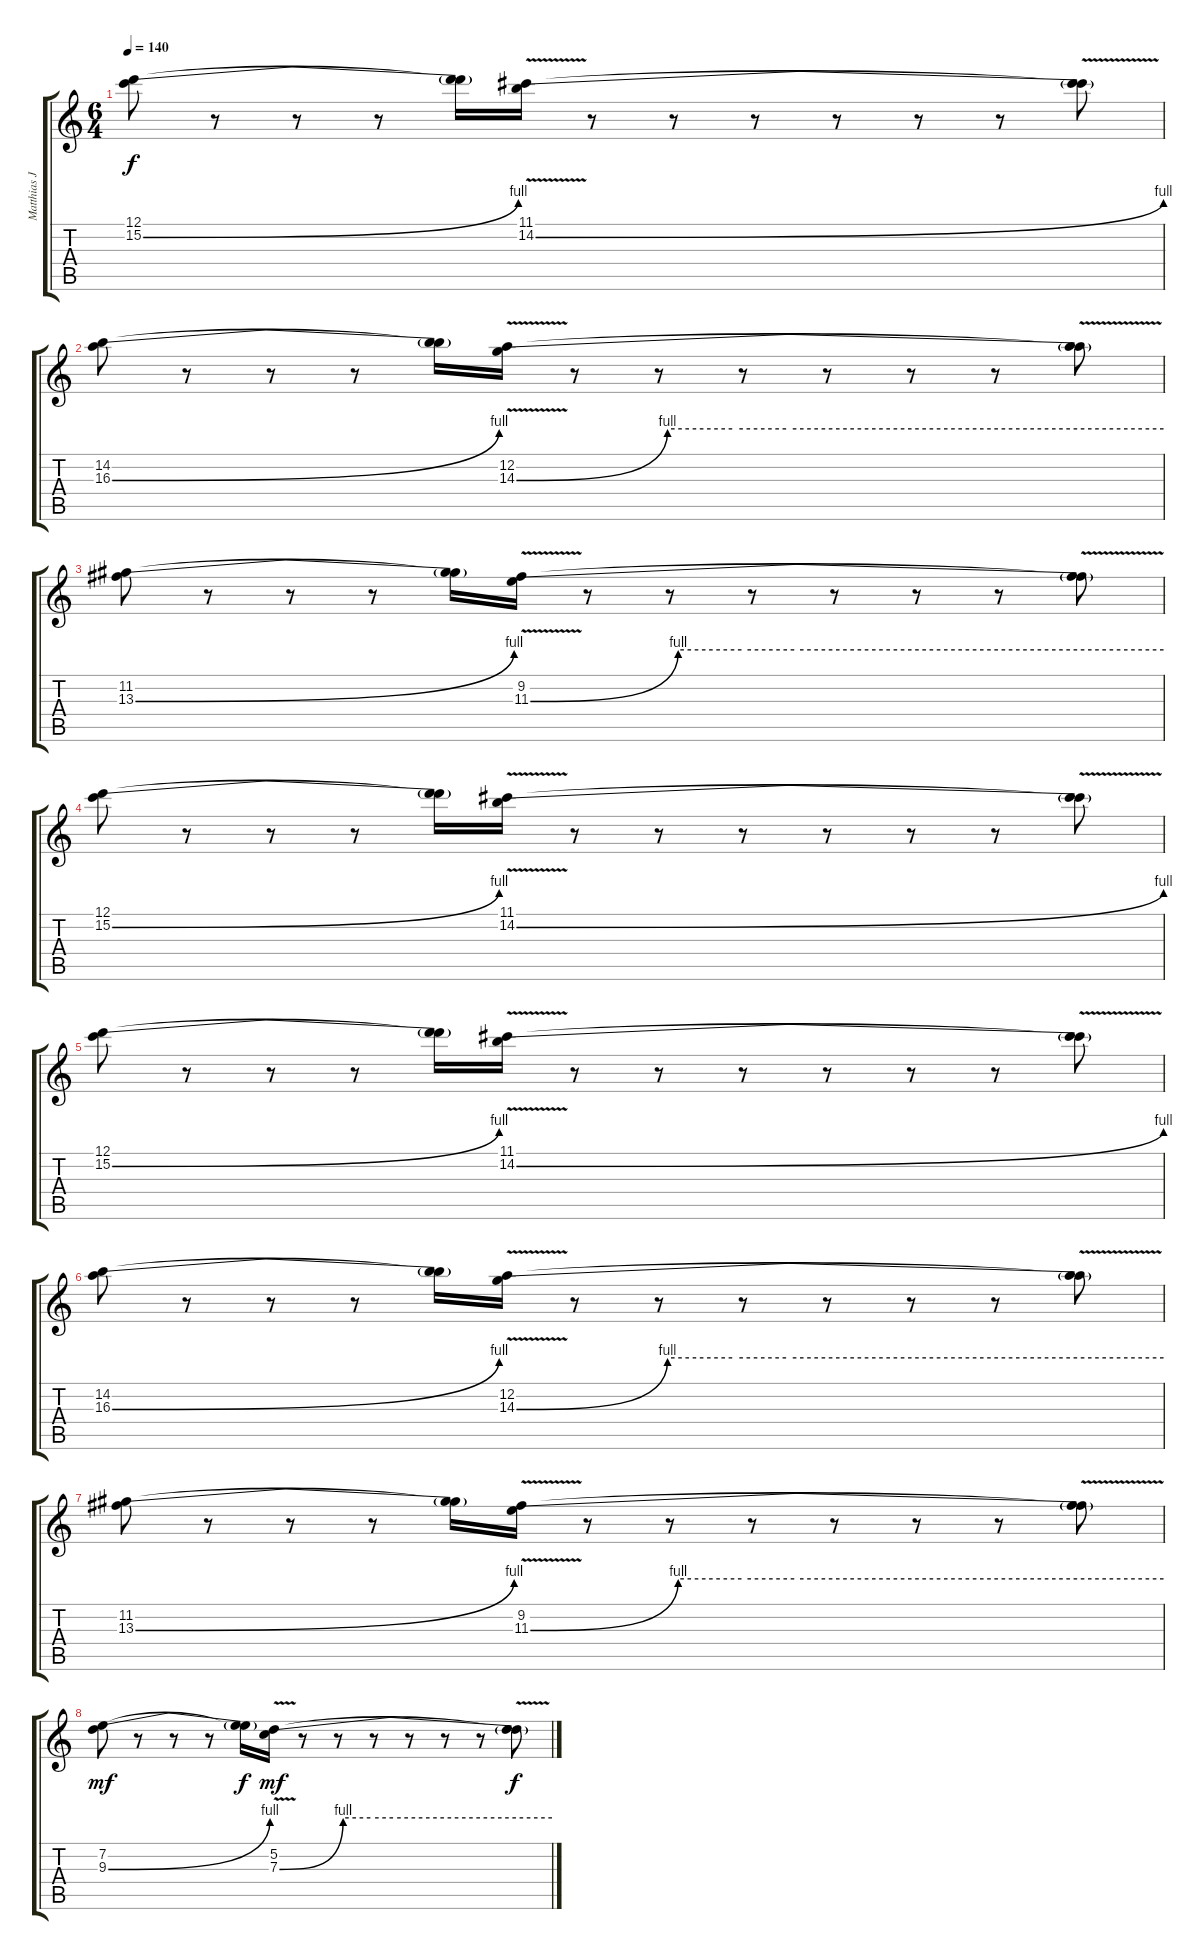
\track ("Matthias Jabs" "Matthias J") {instrument distortionguitar}
\staff {score tabs}
\tuning (D4 A3 F3 C3 G2 D2) {hide}
\ts (6 4)
\tempo 140
\clef g2
\ks c
(12.1 15.2{be (bend 0 0 60 4)}).8{dy f} r.8 r.8 r.8 (12.1{t} 15.2{t}).16 (11.1 14.2{be (bend 0 0 60 4) v}).16 r.8 r.8 r.8 r.8 r.8 r.8 (11.1{t} 14.2{t}).8 |
(14.2 16.3{be (bend 0 0 60 4)}).8 r.8 r.8 r.8 (14.2{t} 16.3{t}).16 (12.2 14.3{be (custom 0 0 14 4 20 4 25 4 60 4) v}).16 r.8 r.8 r.8 r.8 r.8 r.8 (12.2{t} 14.3{t}).8 |
(11.2 13.3{be (bend 0 0 60 4)}).8 r.8 r.8 r.8 (11.2{t} 13.3{t}).16 (9.2 11.3{be (custom 0 0 14 4 20 4 25 4 60 4) v}).16 r.8 r.8 r.8 r.8 r.8 r.8 (9.2{t} 11.3{t}).8 |
(12.1 15.2{be (bend 0 0 60 4)}).8 r.8 r.8 r.8 (12.1{t} 15.2{t}).16 (11.1 14.2{be (bend 0 0 60 4) v}).16 r.8 r.8 r.8 r.8 r.8 r.8 (11.1{t} 14.2{t}).8 |
(12.1 15.2{be (bend 0 0 60 4)}).8 r.8 r.8 r.8 (12.1{t} 15.2{t}).16 (11.1 14.2{be (bend 0 0 60 4) v}).16 r.8 r.8 r.8 r.8 r.8 r.8 (11.1{t} 14.2{t}).8 |
(14.2 16.3{be (bend 0 0 60 4)}).8 r.8 r.8 r.8 (14.2{t} 16.3{t}).16 (12.2 14.3{be (custom 0 0 14 4 20 4 25 4 60 4) v}).16 r.8 r.8 r.8 r.8 r.8 r.8 (12.2{t} 14.3{t}).8 |
(11.2 13.3{be (bend 0 0 60 4)}).8 r.8 r.8 r.8 (11.2{t} 13.3{t}).16 (9.2 11.3{be (custom 0 0 14 4 20 4 25 4 60 4) v}).16 r.8 r.8 r.8 r.8 r.8 r.8 (9.2{t} 11.3{t}).8 |
(7.2 9.3{be (bend 0 0 60 4)}).8{dy mf} r.8 r.8 r.8 (7.2{t} 9.3{t}).16{dy f} (5.2 7.3{be (custom 0 0 14 4 20 4 25 4 60 4) v}).16{dy mf} r.8 r.8 r.8 r.8 r.8 r.8 (5.2{t} 7.3{t}).8{dy f}
